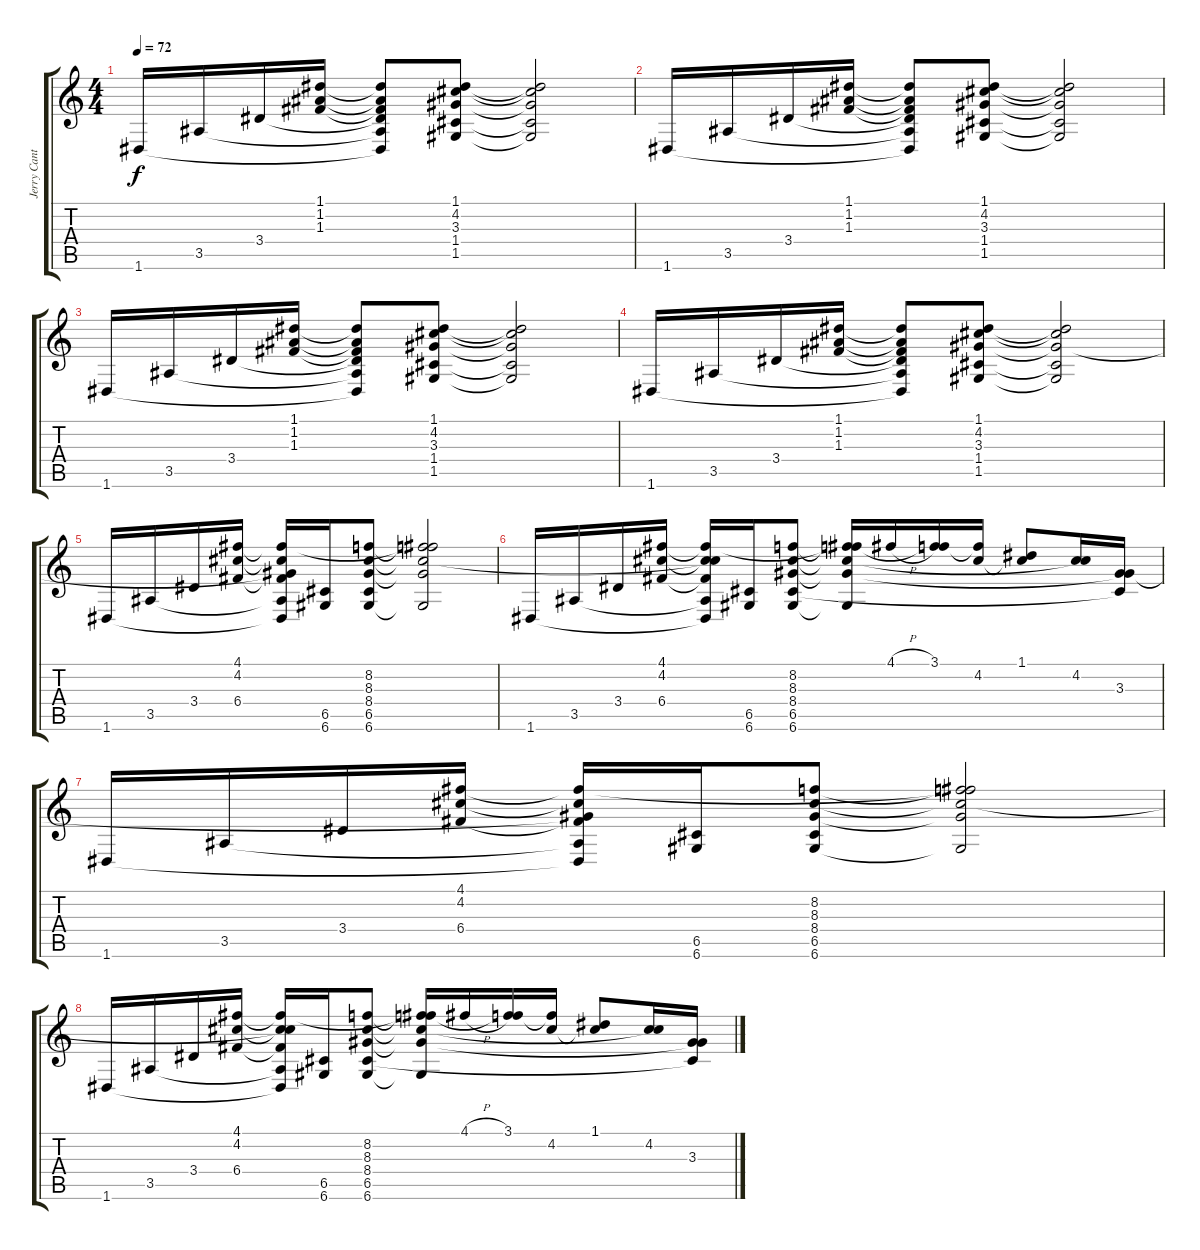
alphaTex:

\track ("Jerry Cantrell - Guitar 3 - Acoustic" "Jerry Cant") {instrument acousticguitarnylon}
\staff {score tabs}
\tuning (D4 A3 F3 C3 G2 D2) {hide}
\ts (4 4)
\tempo 72
\clef g2
\ks c
1.6.16{dy f} 3.5.16 3.4.16 (1.1 1.2 1.3).16 (1.1{t} 1.2{t} 1.3{t} 3.4{t} 3.5{t} 1.6{t}).8 (1.1 4.2 3.3 1.4 1.5).8 (1.1{t} 4.2{t} 3.3{t} 1.4{t} 1.5{t}).2 |
1.6.16 3.5.16 3.4.16 (1.1 1.2 1.3).16 (1.1{t} 1.2{t} 1.3{t} 3.4{t} 3.5{t} 1.6{t}).8 (1.1 4.2 3.3 1.4 1.5).8 (1.1{t} 4.2{t} 3.3{t} 1.4{t} 1.5{t}).2 |
1.6.16 3.5.16 3.4.16 (1.1 1.2 1.3).16 (1.1{t} 1.2{t} 1.3{t} 3.4{t} 3.5{t} 1.6{t}).8 (1.1 4.2 3.3 1.4 1.5).8 (1.1{t} 4.2{t} 3.3{t} 1.4{t} 1.5{t}).2 |
1.6.16 3.5.16 3.4.16 (1.1 1.2 1.3).16 (1.1{t} 1.2{t} 1.3{t} 3.4{t} 3.5{t} 1.6{t}).8 (1.1 4.2 3.3 1.4 1.5).8 (1.1{t} 4.2{t} 3.3{t} 1.4{t} 1.5{t}).2 |
1.6.16 3.5.16 3.4.16 (4.1 4.2 6.4).16 (4.1{t} 4.2{t} 3.3{t} 6.4{t} 3.5{t} 1.6{t}).16 (6.5 6.6).16 (8.2 8.3 8.4 6.5 6.6).8 (4.1{t} 8.2{t} 8.3{t} 8.4{t} 6.6{t}).2 |
1.6.16 3.5.16 3.4.16 (4.1 4.2 6.4).16 (4.1{t} 4.2{t} 8.3{t} 6.4{t} 3.5{t} 1.6{t}).16 (6.5 6.6).16 (8.2 8.3 8.4 6.5 6.6).8 (4.1{t} 8.2{t} 8.3{t} 8.4{t} 6.6{t}).16 4.1{h}.16 (3.1 8.2{t}).16 (3.1{t} 4.2).16 (1.1 4.2{t}).8 (4.2 8.3{t}).16 (3.3 8.4{t} 6.5{t}).16 |
1.6.16 3.5.16 3.4.16 (4.1 4.2 6.4).16 (4.1{t} 4.2{t} 3.3{t} 6.4{t} 3.5{t} 1.6{t}).16 (6.5 6.6).16 (8.2 8.3 8.4 6.5 6.6).8 (4.1{t} 8.2{t} 8.3{t} 8.4{t} 6.6{t}).2 |
1.6.16 3.5.16 3.4.16 (4.1 4.2 6.4).16 (4.1{t} 4.2{t} 8.3{t} 6.4{t} 3.5{t} 1.6{t}).16 (6.5 6.6).16 (8.2 8.3 8.4 6.5 6.6).8 (4.1{t} 8.2{t} 8.3{t} 8.4{t} 6.6{t}).16 4.1{h}.16 (3.1 8.2{t}).16 (3.1{t} 4.2).16 (1.1 4.2{t}).8 (4.2 8.3{t}).16 (3.3 8.4{t} 6.5{t}).16
